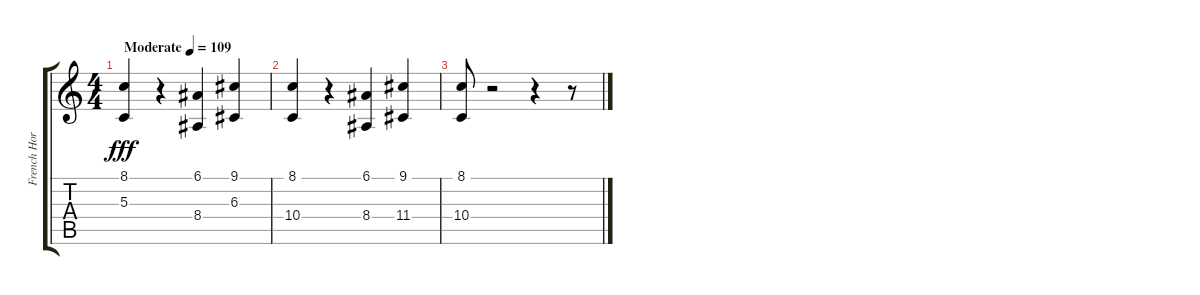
\track ("French Horn" "French Hor") {instrument frenchhorn}
\staff {score tabs}
\tuning (E4 B3 G3 D3 A2 E2) {hide}
\ts (4 4)
\tempo (109 "Moderate")
\clef g2
\ks c
(8.1 5.3).4{dy fff instrument frenchhorn} r.4 (6.1 8.4).4 (9.1 6.3).4 |
(8.1 10.4).4 r.4 (6.1 8.4).4 (9.1 11.4).4 |
(8.1 10.4).8 r.2 r.4 r.8
